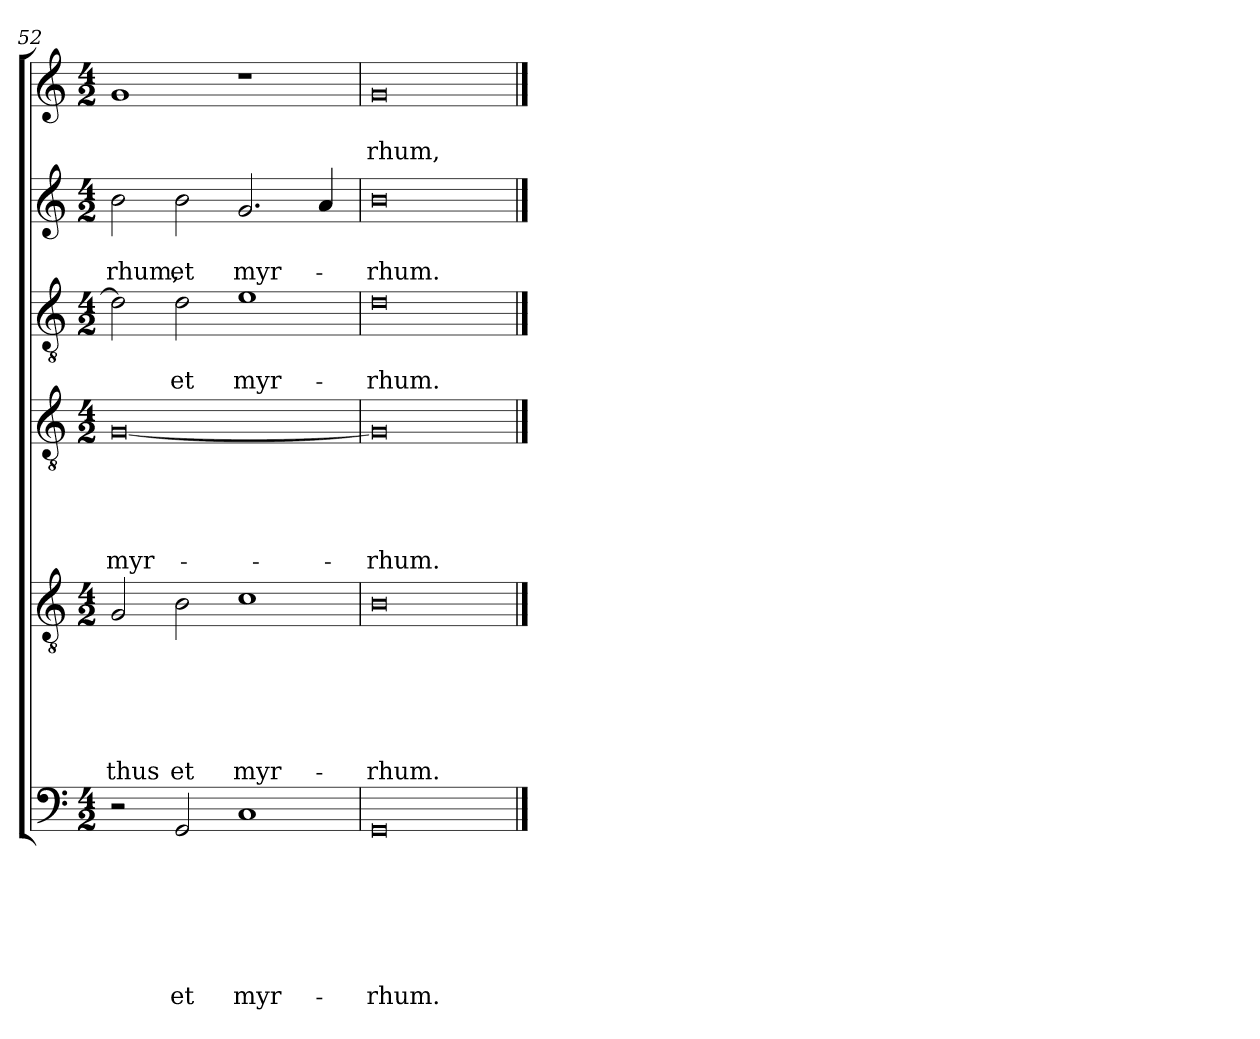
**kern	**text	**text	**text	**text	**text	**text	**text	**kern	**text	**text	**text	**text	**text	**text	**kern	**text	**text	**text	**text	**text	**kern	**text	**text	**kern	**text	**text	**kern	**text	**text
*part6	*part6	*part6	*part6	*part6	*part6	*part6	*part6	*part5	*part5	*part5	*part5	*part5	*part5	*part5	*part4	*part4	*part4	*part4	*part4	*part4	*part3	*part3	*part3	*part2	*part2	*part2	*part1	*part1	*part1
*staff6	*staff6	*staff6	*staff6	*staff6	*staff6	*staff6	*staff6	*staff5	*staff5	*staff5	*staff5	*staff5	*staff5	*staff5	*staff4	*staff4	*staff4	*staff4	*staff4	*staff4	*staff3	*staff3	*staff3	*staff2	*staff2	*staff2	*staff1	*staff1	*staff1
*clefF4	*	*	*	*	*	*	*	*clefGv2	*	*	*	*	*	*	*clefGv2	*	*	*	*	*	*clefGv2	*	*	*clefG2	*	*	*clefG2	*	*
*k[]	*	*	*	*	*	*	*	*k[]	*	*	*	*	*	*	*k[]	*	*	*	*	*	*k[]	*	*	*k[]	*	*	*k[]	*	*
*C:	*	*	*	*	*	*	*	*C:	*	*	*	*	*	*	*C:	*	*	*	*	*	*C:	*	*	*C:	*	*	*C:	*	*
*M4/2	*	*	*	*	*	*	*	*M4/2	*	*	*	*	*	*	*M4/2	*	*	*	*	*	*M4/2	*	*	*M4/2	*	*	*M4/2	*	*
=52	=52	=52	=52	=52	=52	=52	=52	=52	=52	=52	=52	=52	=52	=52	=52	=52	=52	=52	=52	=52	=52	=52	=52	=52	=52	=52	=52	=52	=52
!	!	!	!	!	!	!	!	!	!	!	!	!	!	!LO:LY:b	!	!	!	!	!	!LO:LY:b	!	!	!	!	!	!LO:LY:b	!	!	!
2r	.	.	.	.	.	.	.	2G/	.	.	.	.	.	thus	[0G	.	.	.	.	myr-	2d\]	.	.	2b\	.	-rhum,	1g	.	.
!	!	!	!	!	!	!	!LO:LY:b	!	!	!	!	!	!	!LO:LY:b	!	!	!	!	!	!	!	!	!LO:LY:b	!	!	!LO:LY:b	!	!	!
2GG/	.	.	.	.	.	.	et	2B\	.	.	.	.	.	et	.	.	.	.	.	.	2d\	.	et	2b\	.	et	.	.	.
!	!	!	!	!	!	!	!LO:LY:b	!	!	!	!	!	!	!LO:LY:b	!	!	!	!	!	!	!	!	!LO:LY:b	!	!	!LO:LY:b	!	!	!
1C	.	.	.	.	.	.	myr-	1c	.	.	.	.	.	myr-	.	.	.	.	.	.	1e	.	myr-	2.g/	.	myr-	1r	.	.
.	.	.	.	.	.	.	.	.	.	.	.	.	.	.	.	.	.	.	.	.	.	.	.	4a/	.	.	.	.	.
=53	=53	=53	=53	=53	=53	=53	=53	=53	=53	=53	=53	=53	=53	=53	=53	=53	=53	=53	=53	=53	=53	=53	=53	=53	=53	=53	=53	=53	=53
!	!	!	!	!	!	!	!LO:LY:b	!	!	!	!	!	!	!LO:LY:b	!	!	!	!	!	!LO:LY:b	!	!	!LO:LY:b	!	!	!LO:LY:b	!	!	!LO:LY:b
0GG	.	.	.	.	.	.	-rhum.	0B	.	.	.	.	.	-rhum.	0G]	.	.	.	.	-rhum.	0d	.	-rhum.	0b	.	-rhum.	0g	.	-rhum,
==	==	==	==	==	==	==	==	==	==	==	==	==	==	==	==	==	==	==	==	==	==	==	==	==	==	==	==	==	==
*-	*-	*-	*-	*-	*-	*-	*-	*-	*-	*-	*-	*-	*-	*-	*-	*-	*-	*-	*-	*-	*-	*-	*-	*-	*-	*-	*-	*-	*-
